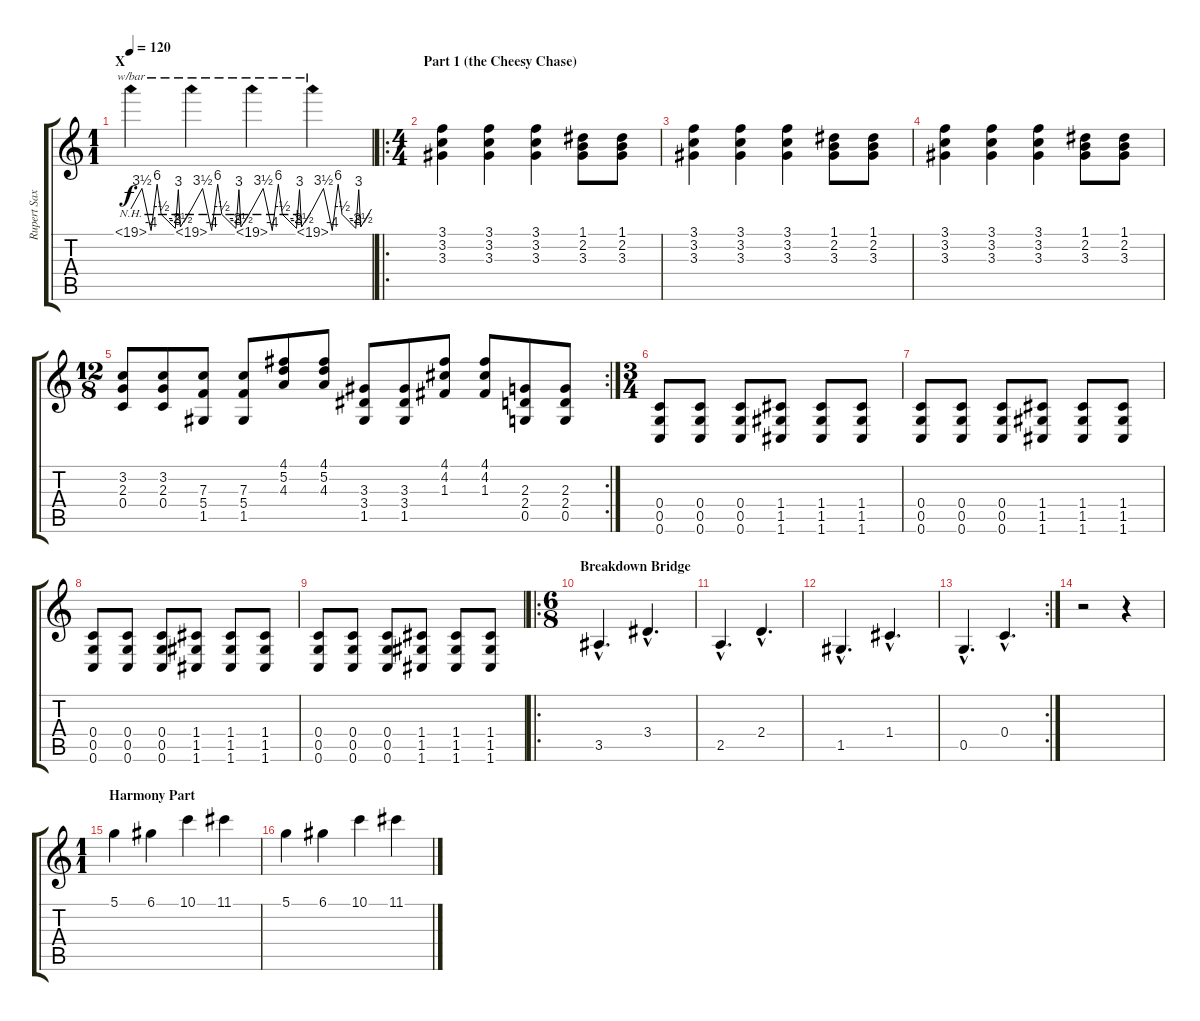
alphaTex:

\track ("Rupert Saxy" "Rupert Sax") {instrument distortionguitar}
\staff {score tabs}
\tuning (D4 A3 F3 C3 G2 C2) {hide}
\ts (1 1)
\section ("" "X")
\tempo 120
\clef g2
\ks c
19.1{nh}.4{tbe (custom default 0 0 11 14 20 -16 26 24 30 -2 44 -12 47 12 49 -10 60 0) dy f instrument distortionguitar} 19.1{nh}.4{tbe (custom default 0 0 11 14 20 -16 26 24 30 -2 44 -12 47 12 49 -10 60 0)} 19.1{nh}.4{tbe (custom default 0 0 11 14 20 -16 26 24 30 -2 44 -12 47 12 49 -10 60 0)} 19.1{nh}.4{tbe (custom default 0 0 11 14 20 -16 26 24 30 -2 44 -12 47 12 49 -10 60 0)} |
\ro
\ts (4 4)
\section ("" "Part 1 (the Cheesy Chase)")
(3.1 3.2 3.3).4 (3.1 3.2 3.3).4 (3.1 3.2 3.3).4 (1.1 2.2 3.3).8 (1.1 2.2 3.3).8 |
(3.1 3.2 3.3).4 (3.1 3.2 3.3).4 (3.1 3.2 3.3).4 (1.1 2.2 3.3).8 (1.1 2.2 3.3).8 |
(3.1 3.2 3.3).4 (3.1 3.2 3.3).4 (3.1 3.2 3.3).4 (1.1 2.2 3.3).8 (1.1 2.2 3.3).8 |
\rc 2
\ts (12 8)
(3.2 2.3 0.4).8 (3.2 2.3 0.4).8 (7.3 5.4 1.5).8 (7.3 5.4 1.5).8 (4.1 5.2 4.3).8 (4.1 5.2 4.3).8 (3.3 3.4 1.5).8 (3.3 3.4 1.5).8 (4.1 4.2 1.3).8 (4.1 4.2 1.3).8 (2.3 2.4 0.5).8 (2.3 2.4 0.5).8 |
\ts (3 4)
(0.4 0.5 0.6).8 (0.4 0.5 0.6).8 (0.4 0.5 0.6).8 (1.4 1.5 1.6).8 (1.4 1.5 1.6).8 (1.4 1.5 1.6).8 |
(0.4 0.5 0.6).8 (0.4 0.5 0.6).8 (0.4 0.5 0.6).8 (1.4 1.5 1.6).8 (1.4 1.5 1.6).8 (1.4 1.5 1.6).8 |
(0.4 0.5 0.6).8 (0.4 0.5 0.6).8 (0.4 0.5 0.6).8 (1.4 1.5 1.6).8 (1.4 1.5 1.6).8 (1.4 1.5 1.6).8 |
(0.4 0.5 0.6).8 (0.4 0.5 0.6).8 (0.4 0.5 0.6).8 (1.4 1.5 1.6).8 (1.4 1.5 1.6).8 (1.4 1.5 1.6).8 |
\ro
\ts (6 8)
\section ("" "Breakdown Bridge")
3.5{hac}.4{d} 3.4{hac}.4{d} |
2.5{hac}.4{d} 2.4{hac}.4{d} |
1.5{hac}.4{d} 1.4{hac}.4{d} |
\rc 2
0.5{hac}.4{d} 0.4{hac}.4{d} |
r.2 r.4 |
\ts (1 1)
\section ("" "Harmony Part")
5.1.4 6.1.4 10.1.4 11.1.4 |
5.1.4 6.1.4 10.1.4 11.1.4
